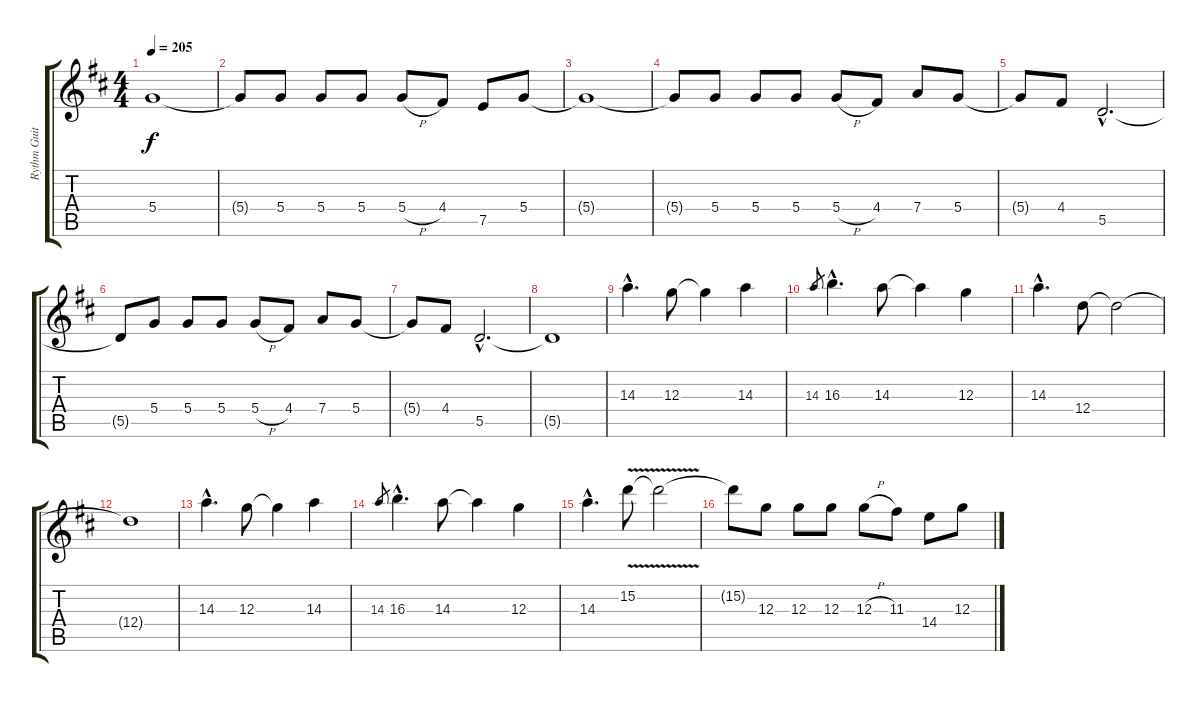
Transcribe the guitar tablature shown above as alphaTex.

\track ("Rythm Guitar 2" "Rythm Guit") {instrument distortionguitar}
\staff {score tabs}
\tuning (E4 B3 G3 D3 A2 E2) {hide}
\ts (4 4)
\tempo 205
\clef g2
\ks d
5.4{t}.1{dy f} |
5.4{t}.8 5.4.8 5.4.8 5.4.8 5.4{h}.8 4.4.8 7.5.8 5.4.8 |
5.4{t}.1 |
5.4{t}.8 5.4.8 5.4.8 5.4.8 5.4{h}.8 4.4.8 7.4.8 5.4.8 |
5.4{t}.8 4.4.8 5.5{hac}.2{d} |
5.5{t}.8 5.4.8 5.4.8 5.4.8 5.4{h}.8 4.4.8 7.4.8 5.4.8 |
5.4{t}.8 4.4.8 5.5{hac}.2{d} |
5.5{t}.1 |
14.3{hac}.4{d} 12.3.8 12.3{t}.4 14.3.4 |
14.3.8{gr} 16.3{hac}.4{d} 14.3.8 14.3{t}.4 12.3.4 |
14.3{hac}.4{d} 12.4.8 12.4{t}.2 |
12.4{t}.1 |
14.3{hac}.4{d} 12.3.8 12.3{t}.4 14.3.4 |
14.3.8{gr} 16.3{hac}.4{d} 14.3.8 14.3{t}.4 12.3.4 |
14.3{hac}.4{d} 15.2{v}.8 15.2{t}.2 |
15.2{t}.8 12.3.8 12.3.8 12.3.8 12.3{h}.8 11.3.8 14.4.8 12.3.8
